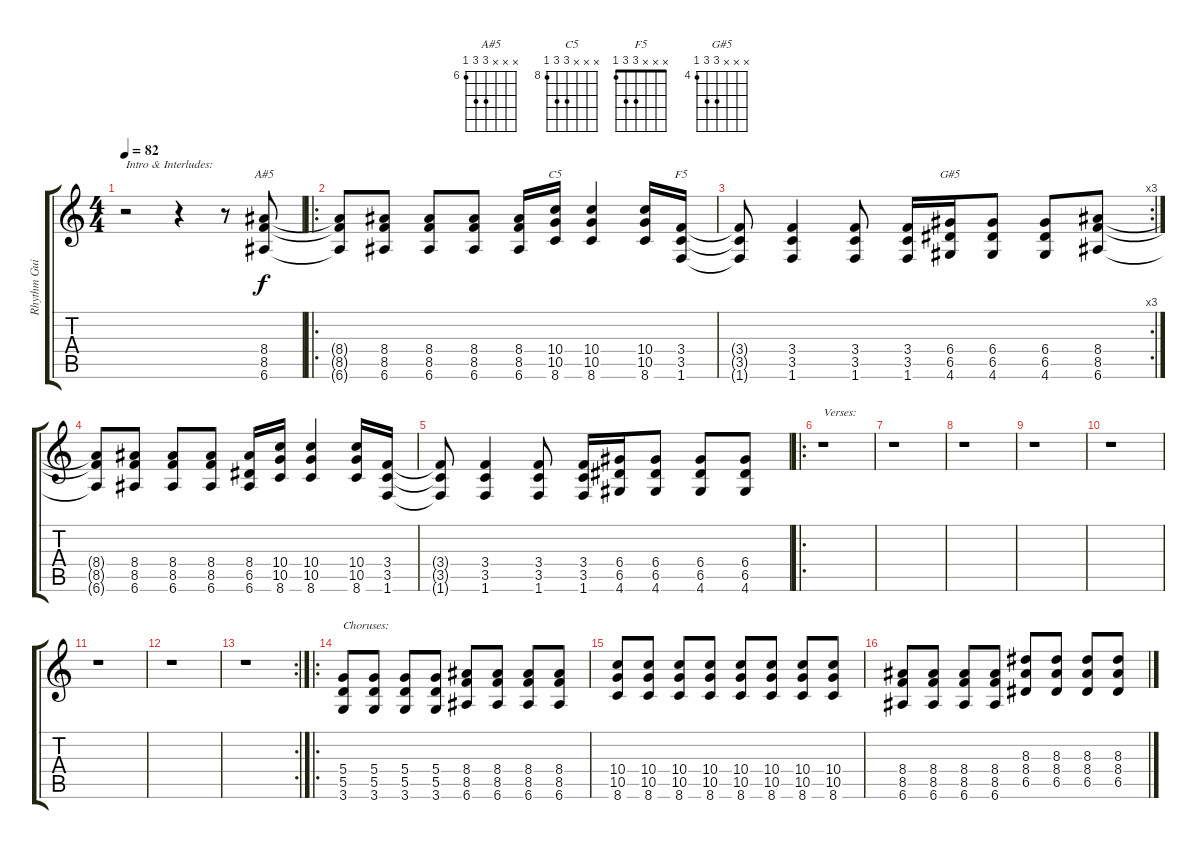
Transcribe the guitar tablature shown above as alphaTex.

\track ("Rhythm Guitar - Henrik Lindstrand" "Rhythm Gui") {instrument distortionguitar}
\staff {score tabs}
\tuning (E4 B3 G3 D3 A2 E2) {hide}
\chord ("A#5" x x x 8 8 6) {firstfret 6}
\chord ("C5" x x x 10 10 8) {firstfret 8}
\chord ("F5" x x x 3 3 1)
\chord ("G#5" x x x 6 6 4) {firstfret 4}
\ts (4 4)
\tempo 82
\clef g2
\ks c
r.2{txt "Intro & Interludes:" dy f instrument distortionguitar} r.4 r.8 (8.4 8.5 6.6).8{ch "A#5"} |
\ro
(8.4{t} 8.5{t} 6.6{t}).8 (8.4 8.5 6.6).8 (8.4 8.5 6.6).8 (8.4 8.5 6.6).8 (8.4 8.5 6.6).16 (10.4 10.5 8.6).16{ch "C5"} (10.4 10.5 8.6).4 (10.4 10.5 8.6).16 (3.4 3.5 1.6).16{ch "F5"} |
\rc 3
(3.4{t} 3.5{t} 1.6{t}).8 (3.4 3.5 1.6).4 (3.4 3.5 1.6).8 (3.4 3.5 1.6).16 (6.4 6.5 4.6).16{ch "G#5"} (6.4 6.5 4.6).8 (6.4 6.5 4.6).8 (8.4 8.5 6.6).8 |
(8.4{t} 8.5{t} 6.6{t}).8 (8.4 8.5 6.6).8 (8.4 8.5 6.6).8 (8.4 8.5 6.6).8 (8.4 6.5 6.6).16 (10.4 10.5 8.6).16 (10.4 10.5 8.6).4 (10.4 10.5 8.6).16 (3.4 3.5 1.6).16 |
(3.4{t} 3.5{t} 1.6{t}).8 (3.4 3.5 1.6).4 (3.4 3.5 1.6).8 (3.4 3.5 1.6).16 (6.4 6.5 4.6).16 (6.4 6.5 4.6).8 (6.4 6.5 4.6).8 (6.4 6.5 4.6).8 |
\ro
r.1{txt "Verses:"} |
r.1 |
r.1 |
r.1 |
r.1 |
r.1 |
r.1 |
\rc 2
r.1 |
\ro
(5.4 5.5 3.6).8{txt "Choruses:"} (5.4 5.5 3.6).8 (5.4 5.5 3.6).8 (5.4 5.5 3.6).8 (8.4 8.5 6.6).8 (8.4 8.5 6.6).8 (8.4 8.5 6.6).8 (8.4 8.5 6.6).8 |
(10.4 10.5 8.6).8 (10.4 10.5 8.6).8 (10.4 10.5 8.6).8 (10.4 10.5 8.6).8 (10.4 10.5 8.6).8 (10.4 10.5 8.6).8 (10.4 10.5 8.6).8 (10.4 10.5 8.6).8 |
(8.4 8.5 6.6).8 (8.4 8.5 6.6).8 (8.4 8.5 6.6).8 (8.4 8.5 6.6).8 (8.3 8.4 6.5).8 (8.3 8.4 6.5).8 (8.3 8.4 6.5).8 (8.3 8.4 6.5).8
